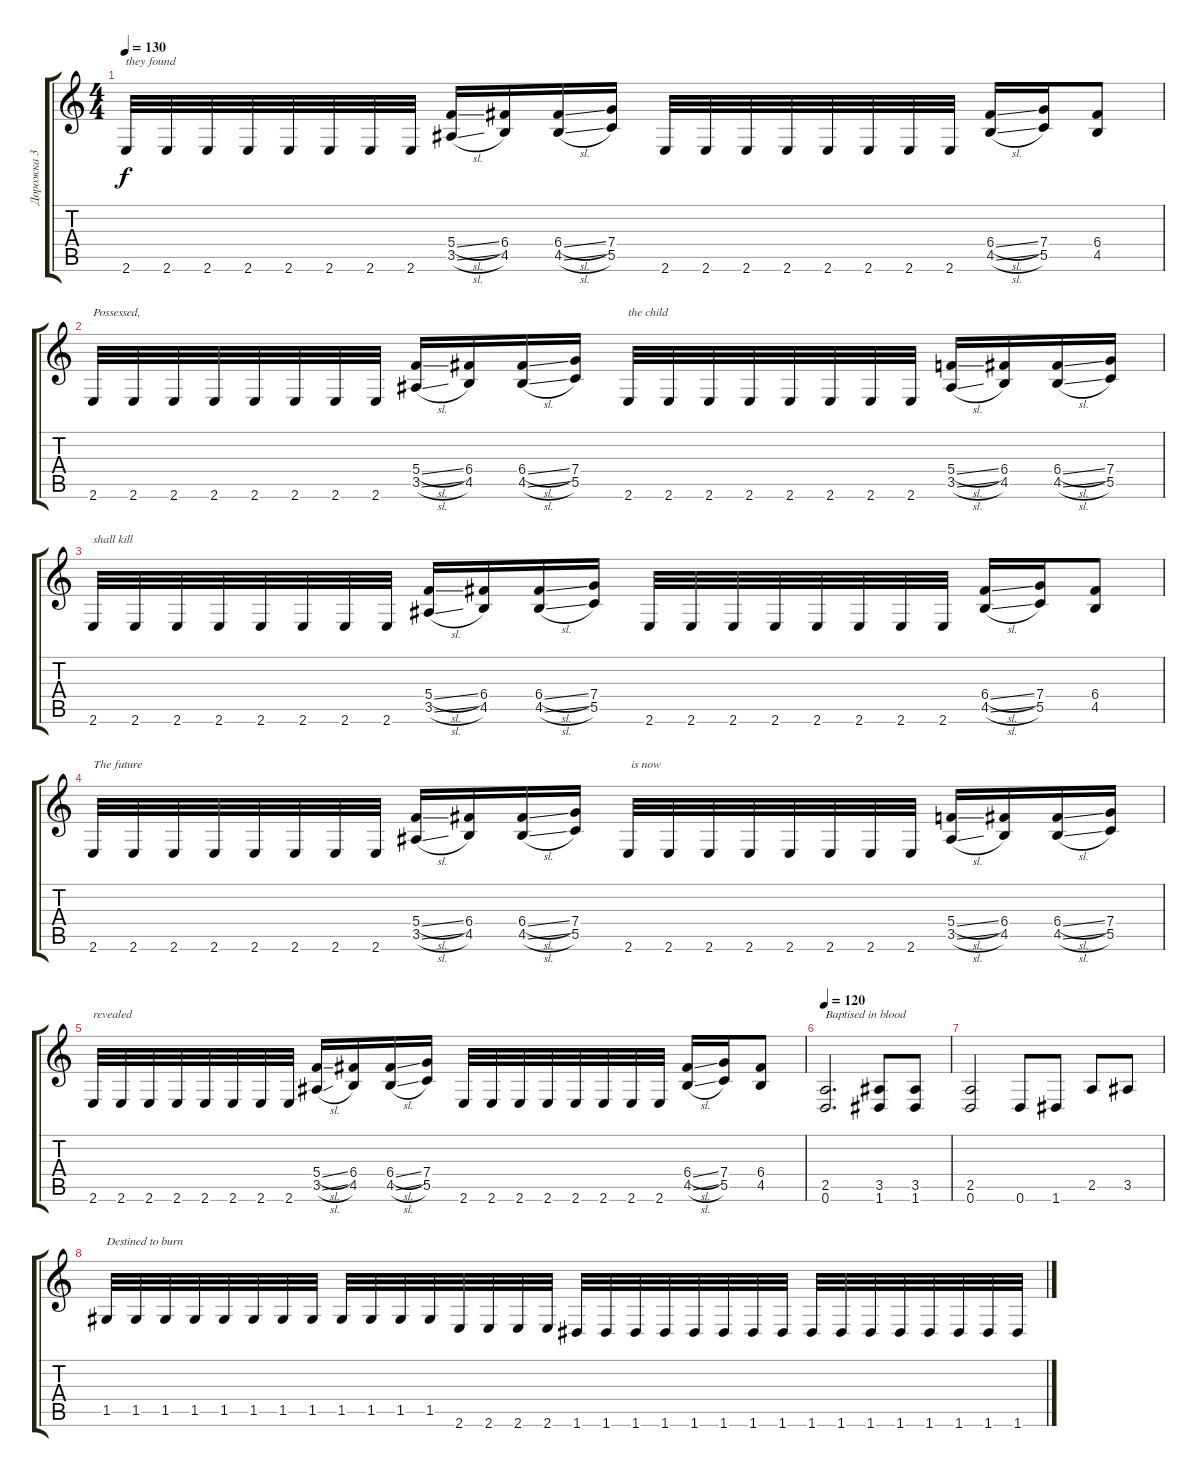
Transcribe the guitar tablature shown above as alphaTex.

\track ("Дорожка 3" "Дорожка 3") {instrument overdrivenguitar}
\staff {score tabs}
\tuning (D4 A3 F3 C3 G2 D2) {hide}
\ts (4 4)
\tempo 130
\clef g2
\ks c
2.6.32{txt "they found" dy f} 2.6.32 2.6.32 2.6.32 2.6.32 2.6.32 2.6.32 2.6.32 (5.4{sl} 3.5{sl}).16 (6.4 4.5).16 (6.4{sl} 4.5{sl}).16 (7.4 5.5).16 2.6.32 2.6.32 2.6.32 2.6.32 2.6.32 2.6.32 2.6.32 2.6.32 (6.4{sl} 4.5{sl}).16 (7.4 5.5).16 (6.4 4.5).8 |
2.6.32{txt "Possessed, "} 2.6.32 2.6.32 2.6.32 2.6.32 2.6.32 2.6.32 2.6.32 (5.4{sl} 3.5{sl}).16 (6.4 4.5).16 (6.4{sl} 4.5{sl}).16 (7.4 5.5).16 2.6.32{txt "the child "} 2.6.32 2.6.32 2.6.32 2.6.32 2.6.32 2.6.32 2.6.32 (5.4{sl} 3.5{sl}).16 (6.4 4.5).16 (6.4{sl} 4.5{sl}).16 (7.4 5.5).16 |
2.6.32{txt "shall kill"} 2.6.32 2.6.32 2.6.32 2.6.32 2.6.32 2.6.32 2.6.32 (5.4{sl} 3.5{sl}).16 (6.4 4.5).16 (6.4{sl} 4.5{sl}).16 (7.4 5.5).16 2.6.32 2.6.32 2.6.32 2.6.32 2.6.32 2.6.32 2.6.32 2.6.32 (6.4{sl} 4.5{sl}).16 (7.4 5.5).16 (6.4 4.5).8 |
2.6.32{txt "The future"} 2.6.32 2.6.32 2.6.32 2.6.32 2.6.32 2.6.32 2.6.32 (5.4{sl} 3.5{sl}).16 (6.4 4.5).16 (6.4{sl} 4.5{sl}).16 (7.4 5.5).16 2.6.32{txt " is now "} 2.6.32 2.6.32 2.6.32 2.6.32 2.6.32 2.6.32 2.6.32 (5.4{sl} 3.5{sl}).16 (6.4 4.5).16 (6.4{sl} 4.5{sl}).16 (7.4 5.5).16 |
2.6.32{txt "revealed"} 2.6.32 2.6.32 2.6.32 2.6.32 2.6.32 2.6.32 2.6.32 (5.4{sl} 3.5{sl}).16 (6.4 4.5).16 (6.4{sl} 4.5{sl}).16 (7.4 5.5).16 2.6.32 2.6.32 2.6.32 2.6.32 2.6.32 2.6.32 2.6.32 2.6.32 (6.4{sl} 4.5{sl}).16 (7.4 5.5).16 (6.4 4.5).8 |
\tempo 120
(2.5 0.6).2{d txt "Baptised in blood"} (3.5 1.6).8 (3.5 1.6).8 |
(2.5 0.6).2 0.6.8 1.6.8 2.5.8 3.5.8 |
1.5.32{txt "Destined to burn"} 1.5.32 1.5.32 1.5.32 1.5.32 1.5.32 1.5.32 1.5.32 1.5.32 1.5.32 1.5.32 1.5.32 2.6.32 2.6.32 2.6.32 2.6.32 1.6.32 1.6.32 1.6.32 1.6.32 1.6.32 1.6.32 1.6.32 1.6.32 1.6.32 1.6.32 1.6.32 1.6.32 1.6.32 1.6.32 1.6.32 1.6.32
